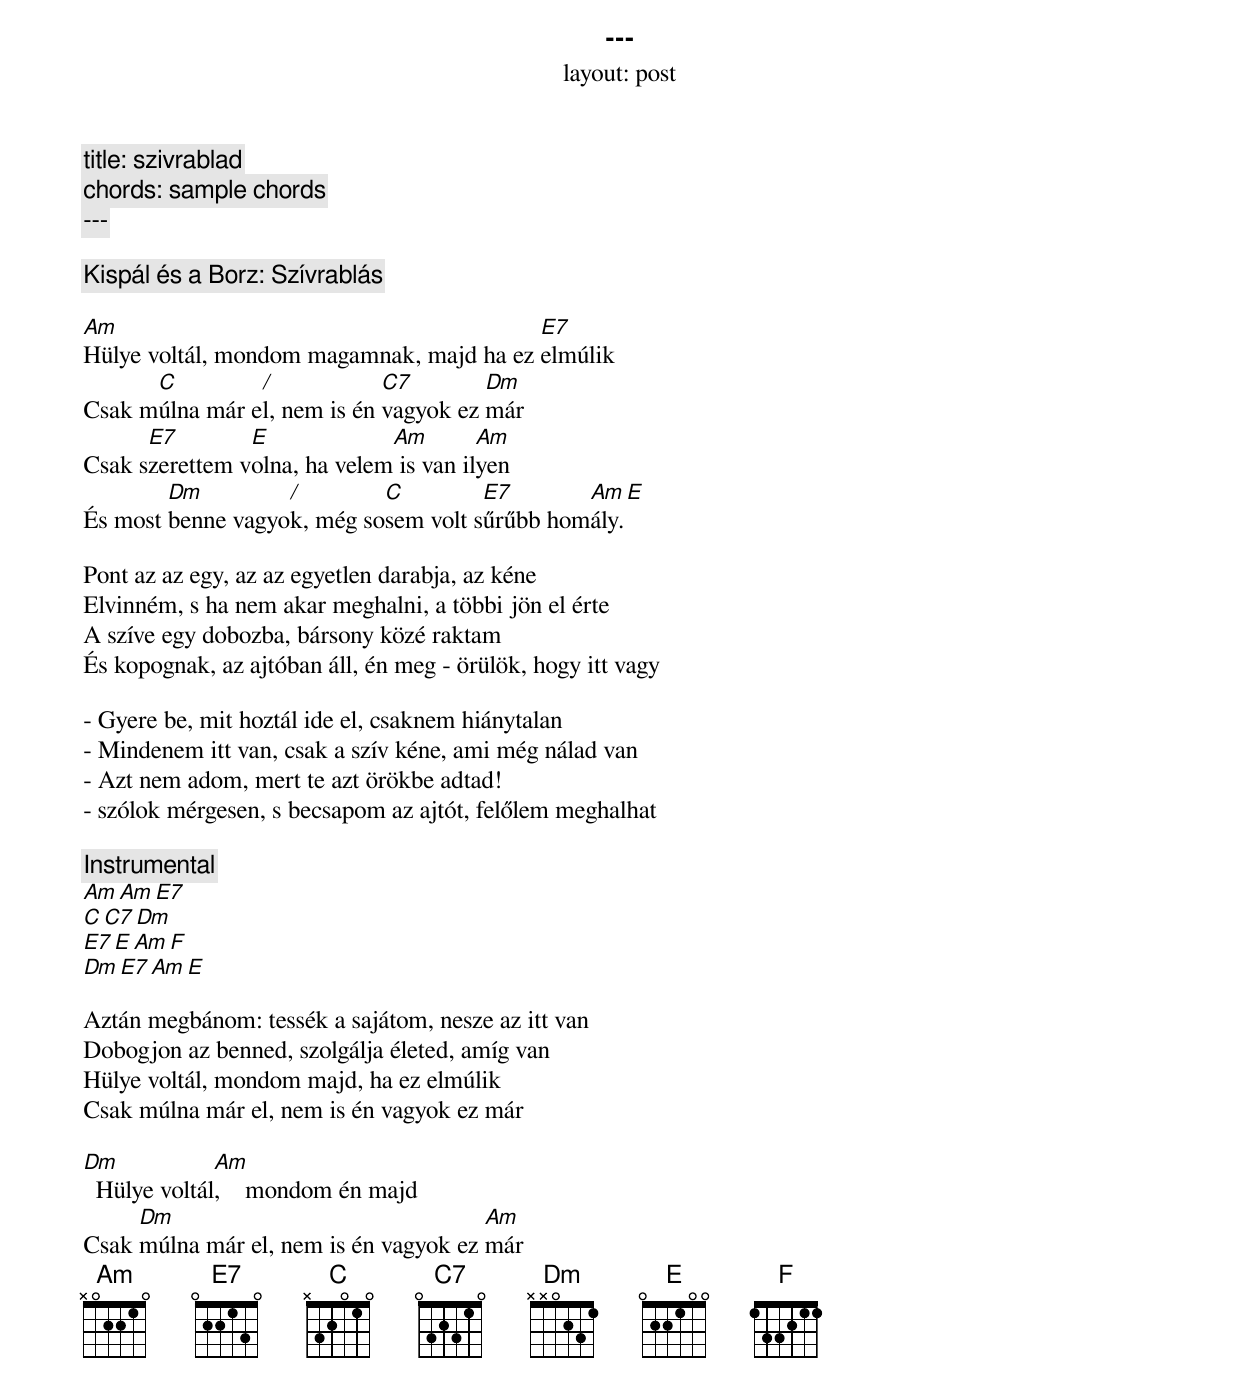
---
layout: post
title: szivrablad
chords: sample chords
---

          Kispál és a Borz: Szívrablás

Am                                        E7
Hülye voltál, mondom magamnak, majd ha ez elmúlik
      C         /            C7        Dm
Csak múlna már el, nem is én vagyok ez már
      E7        E             Am        Am
Csak szerettem volna, ha velem is van ilyen
        Dm         /        C         E7       Am     E
És most benne vagyok, még sosem volt sűrűbb homály.

Pont az az egy, az az egyetlen darabja, az kéne
Elvinném, s ha nem akar meghalni, a többi jön el érte
A szíve egy dobozba, bársony közé raktam
És kopognak, az ajtóban áll, én meg - örülök, hogy itt vagy

- Gyere be, mit hoztál ide el, csaknem hiánytalan
- Mindenem itt van, csak a szív kéne, ami még nálad van
- Azt nem adom, mert te azt örökbe adtad!
- szólok mérgesen, s becsapom az ajtót, felőlem meghalhat

[Instrumental]
Am Am E7
C C7 Dm
E7 E Am F
Dm E7 Am E

Aztán megbánom: tessék a sajátom, nesze az itt van
Dobogjon az benned, szolgálja életed, amíg van
Hülye voltál, mondom majd, ha ez elmúlik
Csak múlna már el, nem is én vagyok ez már

Dm            Am
  Hülye voltál,    mondom én majd
     Dm                                Am
Csak múlna már el, nem is én vagyok ez már
